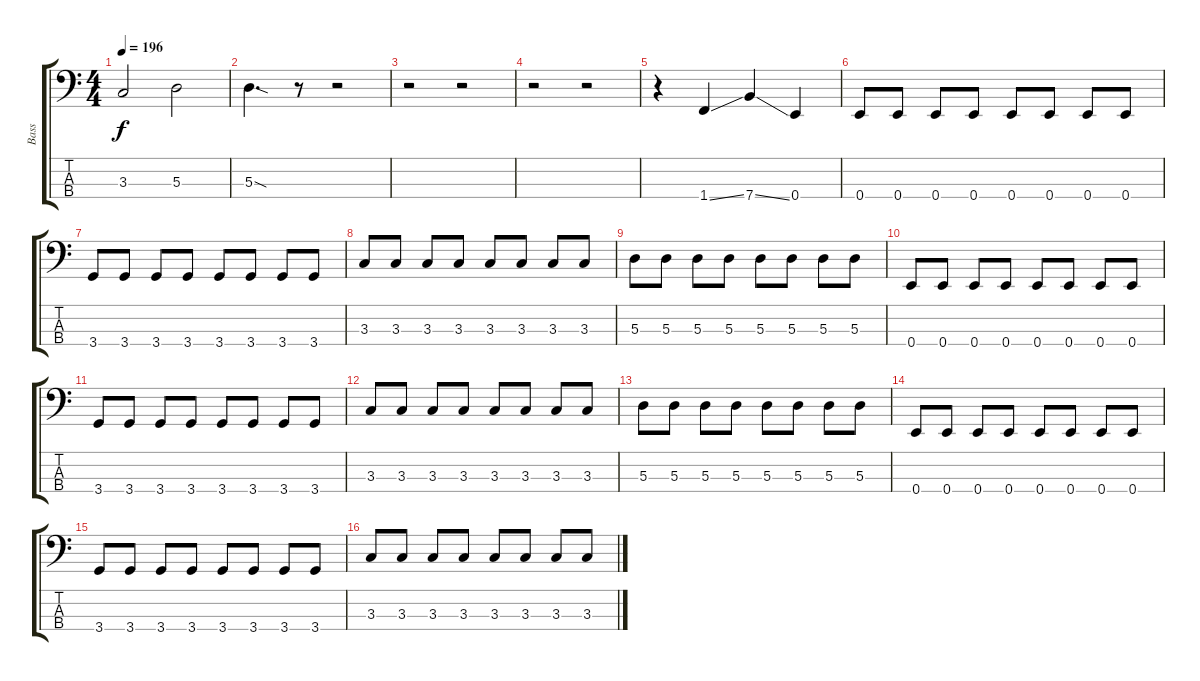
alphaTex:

\track ("Bass" "Bass") {instrument electricbassfinger}
\staff {score tabs}
\tuning (G2 D2 A1 E1) {hide}
\ts (4 4)
\tempo 196
\clef f4
\ks c
3.3.2{dy f} 5.3.2 |
5.3{sod}.4{d} r.8 r.2 |
r.2 r.2 |
r.2 r.2 |
r.4 1.4{ss}.4 7.4{ss}.4 0.4.4 |
0.4.8 0.4.8 0.4.8 0.4.8 0.4.8 0.4.8 0.4.8 0.4.8 |
3.4.8 3.4.8 3.4.8 3.4.8 3.4.8 3.4.8 3.4.8 3.4.8 |
3.3.8 3.3.8 3.3.8 3.3.8 3.3.8 3.3.8 3.3.8 3.3.8 |
5.3.8 5.3.8 5.3.8 5.3.8 5.3.8 5.3.8 5.3.8 5.3.8 |
0.4.8 0.4.8 0.4.8 0.4.8 0.4.8 0.4.8 0.4.8 0.4.8 |
3.4.8 3.4.8 3.4.8 3.4.8 3.4.8 3.4.8 3.4.8 3.4.8 |
3.3.8 3.3.8 3.3.8 3.3.8 3.3.8 3.3.8 3.3.8 3.3.8 |
5.3.8 5.3.8 5.3.8 5.3.8 5.3.8 5.3.8 5.3.8 5.3.8 |
0.4.8 0.4.8 0.4.8 0.4.8 0.4.8 0.4.8 0.4.8 0.4.8 |
3.4.8 3.4.8 3.4.8 3.4.8 3.4.8 3.4.8 3.4.8 3.4.8 |
3.3.8 3.3.8 3.3.8 3.3.8 3.3.8 3.3.8 3.3.8 3.3.8
